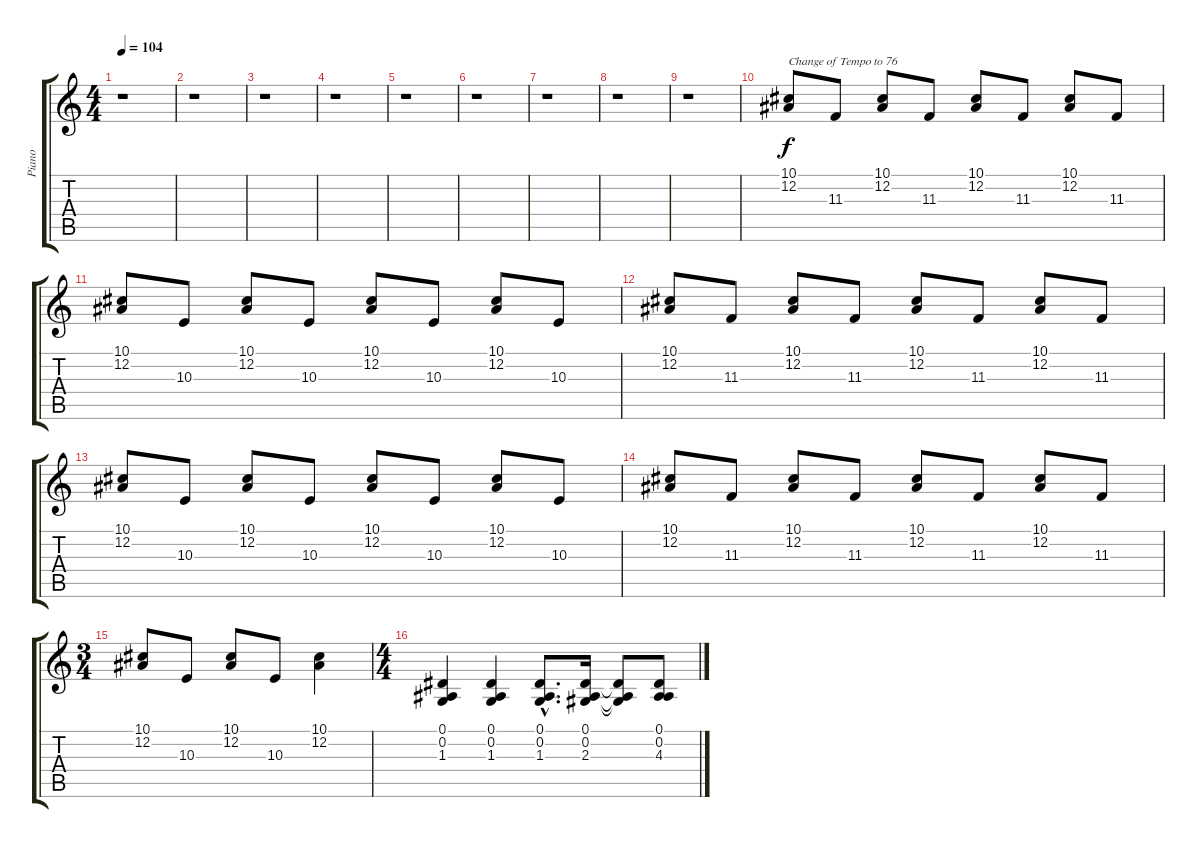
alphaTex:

\track ("Piano" "Piano") {instrument acousticgrandpiano}
\staff {score tabs}
\tuning (Eb4 Bb3 Gb3 Db3 Ab2 Db2) {hide}
\ts (4 4)
\tempo 104
\clef g2
\ks c
r.1{dy f} |
r.1 |
r.1 |
r.1 |
r.1 |
r.1 |
r.1 |
r.1 |
r.1 |
(10.1 12.2).8{txt "Change of Tempo to 76"} 11.3.8 (10.1 12.2).8 11.3.8 (10.1 12.2).8 11.3.8 (10.1 12.2).8 11.3.8 |
(10.1 12.2).8 10.3.8 (10.1 12.2).8 10.3.8 (10.1 12.2).8 10.3.8 (10.1 12.2).8 10.3.8 |
(10.1 12.2).8 11.3.8 (10.1 12.2).8 11.3.8 (10.1 12.2).8 11.3.8 (10.1 12.2).8 11.3.8 |
(10.1 12.2).8 10.3.8 (10.1 12.2).8 10.3.8 (10.1 12.2).8 10.3.8 (10.1 12.2).8 10.3.8 |
(10.1 12.2).8 11.3.8 (10.1 12.2).8 11.3.8 (10.1 12.2).8 11.3.8 (10.1 12.2).8 11.3.8 |
\ts (3 4)
(10.1 12.2).8 10.3.8 (10.1 12.2).8 10.3.8 (10.1 12.2).4 |
\ts (4 4)
(0.1 0.2 1.3).4 (0.1 0.2 1.3).4 (0.1{hac} 0.2{hac} 1.3{hac}).8{d} (0.1 0.2 2.3).16 (0.1{t} 0.2{t} 2.3{t}).8 (0.1 0.2 4.3).8
